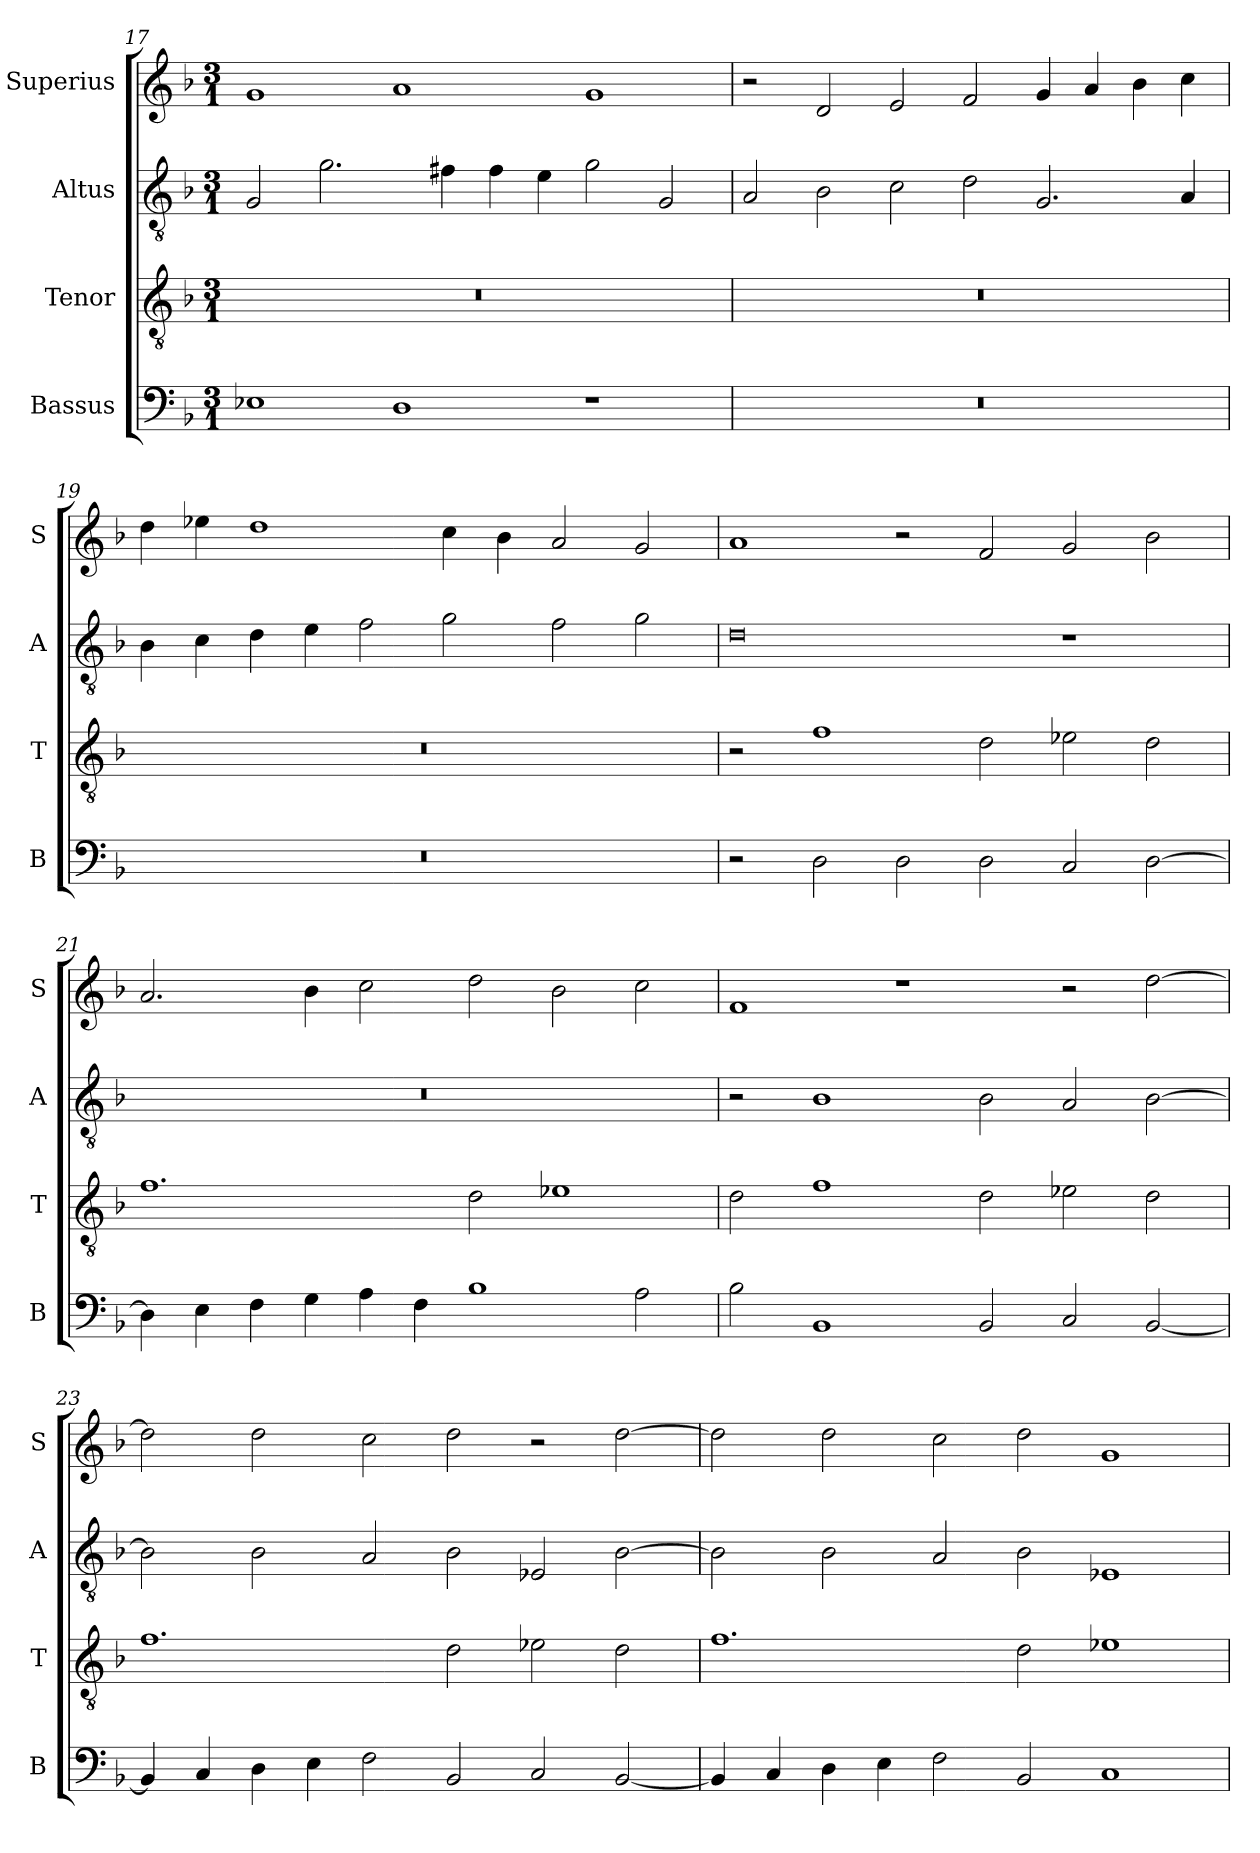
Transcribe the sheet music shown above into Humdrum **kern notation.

**kern	**kern	**kern	**kern
*part4	*part3	*part2	*part1
*staff4	*staff3	*staff2	*staff1
*I"Bassus	*I"Tenor	*I"Altus	*I"Superius
*I'B	*I'T	*I'A	*I'S
*clefF4	*clefGv2	*clefGv2	*clefG2
*k[b-]	*k[b-]	*k[b-]	*k[b-]
*M3/1	*M3/1	*M3/1	*M3/1
=17	=17	=17	=17
1E-X	0.r	2G/	1g
.	.	2.g\	.
1D	.	.	1a
.	.	4f#X\	.
.	.	4f#\	.
.	.	4e\	.
1r	.	2g\	1g
.	.	2G/	.
=18	=18	=18	=18
0.r	0.r	2A/	2r
.	.	2B-\	2d/
.	.	2c\	2e/
.	.	2d\	2f/
.	.	2.G/	4g/
.	.	.	4a/
.	.	.	4b-\
.	.	4A/	4cc\
=19	=19	=19	=19
0.r	0.r	4B-\	4dd\
.	.	4c\	4ee-X\
.	.	4d\	1dd
.	.	4e\	.
.	.	2f\	.
.	.	2g\	4cc\
.	.	.	4b-\
.	.	2f\	2a/
.	.	2g\	2g/
=20	=20	=20	=20
2r	2r	0d	1a
2D\	1f	.	.
2D\	.	.	2r
2D\	2d\	.	2f/
2C/	2e-X\	1r	2g/
[2D\	2d\	.	2b-\
=21	=21	=21	=21
4D\]	1.f	0.r	2.a/
4E\	.	.	.
4F\	.	.	.
4G\	.	.	4b-\
4A\	.	.	2cc\
4F\	.	.	.
1B-	2d\	.	2dd\
.	1e-X	.	2b-\
2A\	.	.	2cc\
=22	=22	=22	=22
2B-\	2d\	2r	1f
1BB-	1f	1B-	.
.	.	.	1r
2BB-/	2d\	2B-\	.
2C/	2e-X\	2A/	2r
[2BB-/	2d\	[2B-\	[2dd\
=23	=23	=23	=23
4BB-/]	1.f	2B-\]	2dd\]
4C/	.	.	.
4D\	.	2B-\	2dd\
4E\	.	.	.
2F\	.	2A/	2cc\
2BB-/	2d\	2B-\	2dd\
2C/	2e-X\	2E-X/	2r
[2BB-/	2d\	[2B-\	[2dd\
=24	=24	=24	=24
4BB-/]	1.f	2B-\]	2dd\]
4C/	.	.	.
4D\	.	2B-\	2dd\
4E\	.	.	.
2F\	.	2A/	2cc\
2BB-/	2d\	2B-\	2dd\
1C	1e-X	1E-X	1g
=	=	=	=
*-	*-	*-	*-
